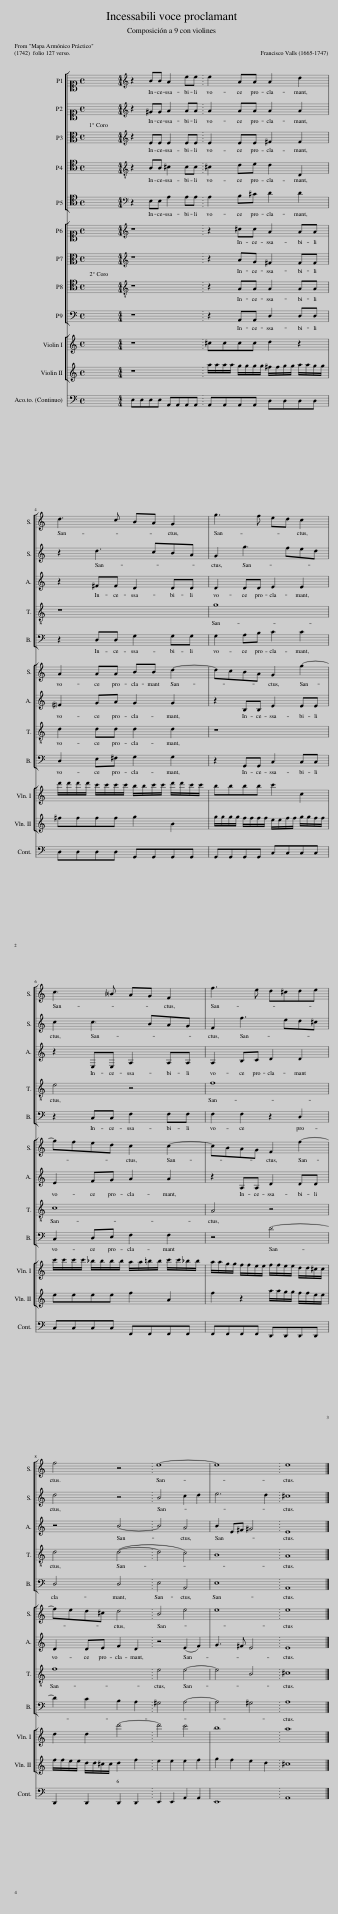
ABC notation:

X:1
%%score [ 1 2 3 4 5 ] [ 6 7 8 9 ] [ 10 11 ] 12
L:1/8
M:4/4
I:linebreak $
K:C
V:1 alto1
V:2 alto1
V:3 alto
V:4 tenor transpose=-12
V:5 tenor
V:6 alto1
V:7 alto
V:8 tenor transpose=-12
V:9 bass
V:10 treble
V:11 treble
V:12 bass
V:1
 x8 |[M:4/4][K:treble] z2 BB A2 ee | e2 AA A2 d2 |$ d3 c BA G2 | g3 f ed c2 |$ %5
 c3 !courtesy!_B AG F2 | f3 e d^cde |$ f4 z4 | e8- | e8 | %10
 e8 |] %11
V:2
 x8 |[M:4/4][K:treble] z2 ^GG A2 AA | A2 AA A2 A2 |$ z2 d3 cBA | G2 g3 fed |$ %5
 c2 c3 BAG | F2 f3 ed^c |$ d4 z4 | B4 c2 d2 | e6 d2 | %10
 ^c8 |] %11
V:3
 x8 |[M:4/4][K:treble] z2 EE E2 EE | E2 EE ^F2 F2 |$ z2 ^FF D2 DD | D2 DD E2 E2 |$ %5
 z2 E,E, A,2 A,A, | A,2 B,C D2 D2 |$ z4 B4- | B4 A4 | B2 E^F ^G4 | %10
 E8 |] %11
V:4
 x8 |[M:4/4][K:treble-8] z2 BB ^c2 cc | ^c2 de d2 D2 |$ z8 | g8 |$ %5
 e4 z4 | f8 |$ d4 (d4- | d4 c4) | B8 | %10
 A8 |] %11
V:5
 x8 |[M:4/4][K:bass] z2 E,E, A,2 A,A, | A,2 B,^C D2 D2 |$ z2 D,D, G,2 G,G, | G,2 A,B, C2 C2 |$ %5
 z2 C,C, F,2 F,F, | F,2 F,2 z2 D,2 |$ D,4 D,4 | E,4 A,,4 | E,8 | %10
 A,,8 |] %11
V:6
 x8 |[M:4/4][K:treble] z8 | z2 ^cc A2 AA |$ A2 AA BB d2- | dcBA G2 g2- |$ %5
 gfed c2 c2- | cBAG F2 f2- |$ fed^c d4 | B4 e4 | e8 | %10
 e8 |] %11
V:7
 x8 |[M:4/4][K:treble] z8 | z2 AG ^F2 FF |$ !courtesy!^F2 GA G2 G2 | z2 B,B, E2 EE |$ %5
 E2 FG A2 A2 | z2 A,A, D2 DD |$ D2 DE F2 D2 | z4 (E2 F2) | G3 ^F E4 | %10
 E8 |] %11
V:8
 x8 |[M:4/4][K:treble-8] z8 | z2 AA A2 AA |$ d2 dd d2 d2 | z8 |$ %5
 c8 | A4 z4 |$ f8 | e4 e4- | e4 B4 | %10
 ^c8 |] %11
V:9
 x8 |[M:4/4] z8 | z2 A,,A,, D,2 D,D, |$ D,2 E,^F, G,2 G,2 | z2 G,,G,, C,2 C,C, |$ %5
 C,2 D,E, F,2 F,2 | z4 D4- |$ D2 C2 B,2 A,2 | ^G,4 A,4- | A,4 ^G,4 | %10
 A,8 |] %11
V:10
 x8 |[M:4/4] z8 | ^cccc d2 z2 |$ d'/d'/d'/d'/ c'/c'/c'/c'/ b/b/c'/c'/ d'/d'/c'/c'/ | bbbb c'2 c2 |$ %5
 c'/c'/c'/c'/ _b/b/b/b/ a/a/=b/b/ c'/c'/_b/b/ | a/a/g/g/ f/f/e/e/ f/f/e/e/ d/d/^c/c/ |$ d2 d2 d'4- | d'4 c'4 | b8 | %10
 a8 |] %11
V:11
 x8 |[M:4/4] z8 | a/a/a/a/ g/g/g/g/ ^f/f/g/g/ a/a/g/g/ |$ ^ffff g2 B2 | g/g/g/g/ f/f/f/f/ e/e/f/f/ g/g/f/f/ |$ %5
 eeee f2 A2 | f2 z2 a/a/g/g/ f/f/e/e/ |$ f/f/e/e/ d/d/^c/c/ d2 f2 | e2 e2 e2 f2 | g2 f2 e2 d2 | %10
 ^c8 |] %11
V:12
 x8 |[M:4/4] E,E,E,E, A,,A,,A,,A,, | A,,A,,A,,A,, D,D,D,D, |$ D,D,D,D, G,,G,,G,,G,, | G,,G,,G,,G,, C,C,C,C, |$ %5
 C,C,C,C, F,,F,,F,,F,, | F,,F,,F,,F,, D,,D,,D,,D,, |$ D,,2 D,,2 D,,2 D,,2 | E,,2 E,,2 A,,2 A,,2 | E,,8 | %10
 A,,8 |] %11
